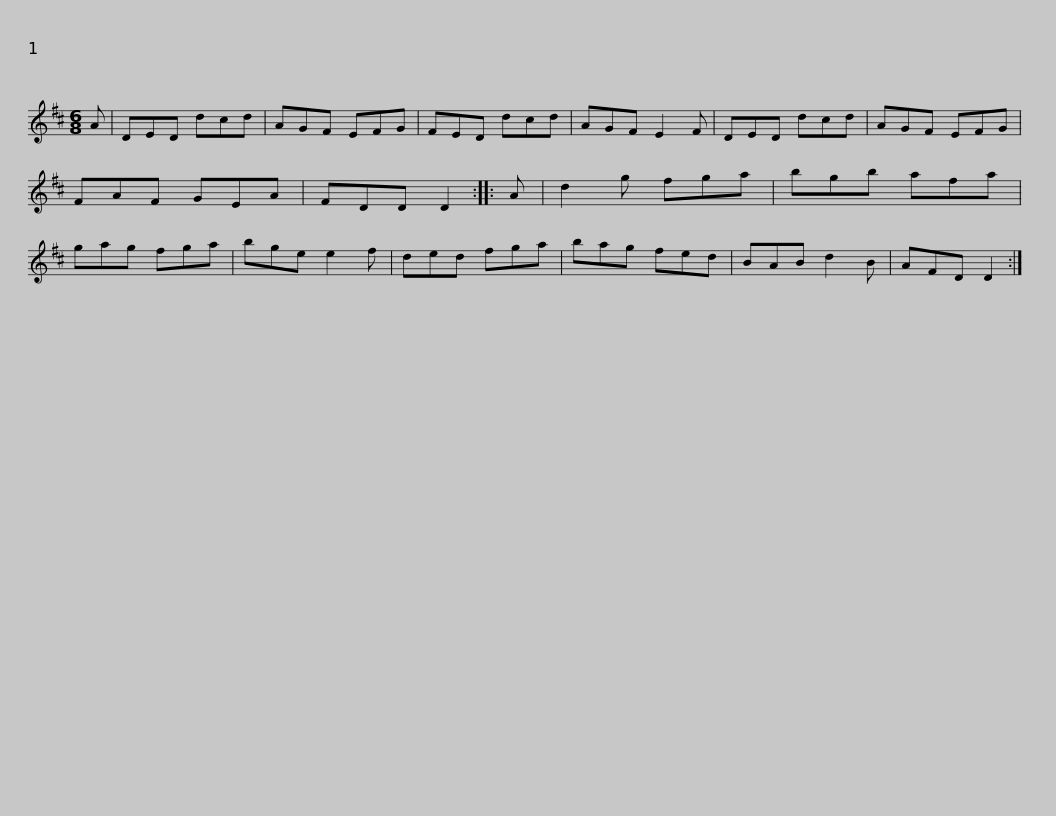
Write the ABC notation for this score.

X:1
L:1/8
M:6/8
I:linebreak $
K:D
V:1 treble
V:1
 A | DED dcd | AGF EFG | FED dcd | AGF E2 F | %5
 DED dcd | AGF EFG | FAF GEA |$ FDD D2 :: A | %10
 d2 g fga | bgb afa | gag fga | bge e2 f | ded fga | %15
 bag fed |$ BAB d2 B | AFD D2 :| %18
